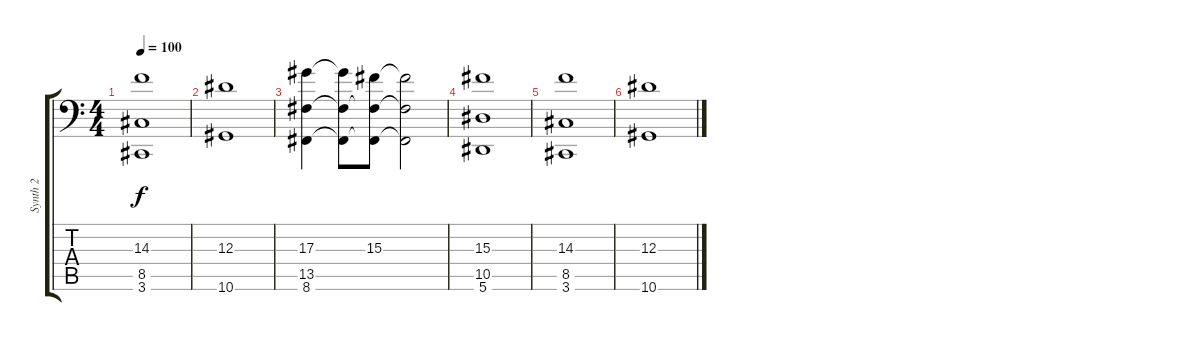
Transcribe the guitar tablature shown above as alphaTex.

\track ("Synth 2" "Synth 2") {instrument choiraahs}
\staff {score tabs}
\tuning (C4 G3 Eb3 Bb2 F2 Bb1) {hide}
\ts (4 4)
\tempo 100
\clef f4
\ks c
(14.3 8.5 3.6).1{dy f} |
(12.3 10.6).1 |
(17.3 13.5 8.6).4{volume 12 instrument synthstrings1} (17.3{t} 13.5{t} 8.6{t}).8 (15.3 13.5{t} 8.6{t}).8 (15.3{t} 13.5{t} 8.6{t}).2 |
(15.3 10.5 5.6).1 |
(14.3 8.5 3.6).1 |
(12.3 10.6).1
